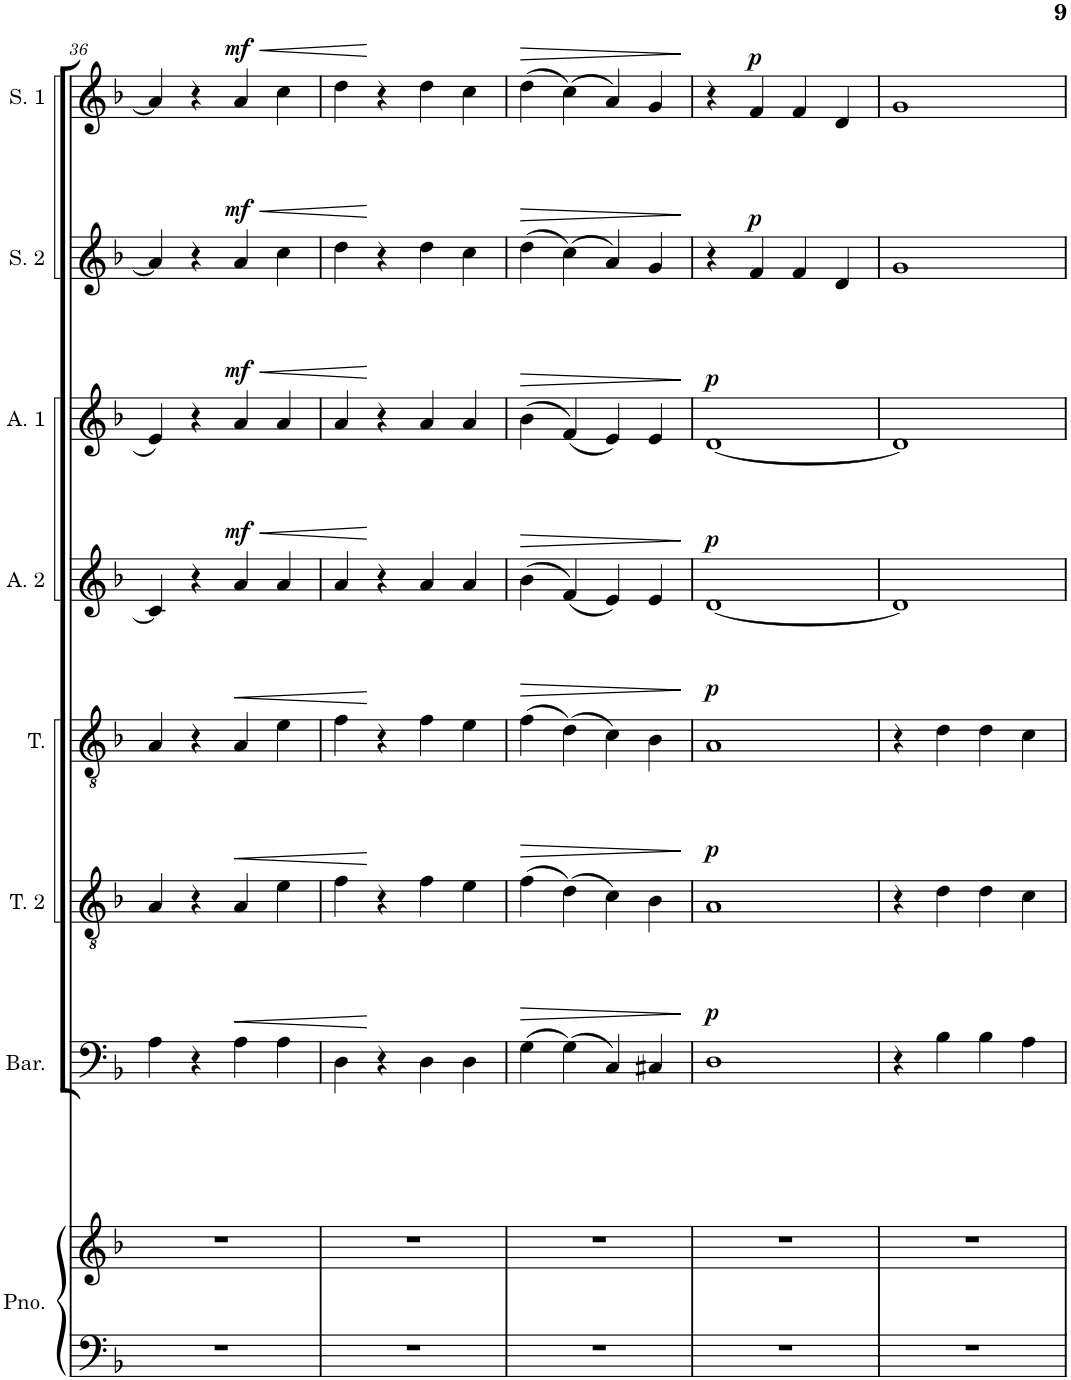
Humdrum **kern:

**kern	**kern	**kern	**dynam	**kern	**dynam	**kern	**dynam	**kern	**dynam	**kern	**dynam	**kern	**dynam	**kern	**dynam
*part8	*part8	*part7	*part7	*part6	*part6	*part5	*part5	*part4	*part4	*part3	*part3	*part2	*part2	*part1	*part1
*staff9	*staff8	*staff7	*staff7	*staff6	*staff6	*staff5	*staff5	*staff4	*staff4	*staff3	*staff3	*staff2	*staff2	*staff1	*staff1
*I"Piano	*	*I"Baritone	*	*I"Tenor 2	*	*I"Tenor	*	*I"Alto 2	*	*I"Alto 1	*	*I"Soprano 2	*	*I"Soprano 1	*
*I'Pno.	*	*I'Bar.	*	*I'T. 2	*	*I'T.	*	*I'A. 2	*	*I'A. 1	*	*I'S. 2	*	*I'S. 1	*
!!LO:PB:g=z
*clefF4	*clefG2	*clefF4	*	*clefGv2	*	*clefGv2	*	*clefG2	*	*clefG2	*	*clefG2	*	*clefG2	*
*k[b-]	*k[b-]	*k[b-]	*	*k[b-]	*	*k[b-]	*	*k[b-]	*	*k[b-]	*	*k[b-]	*	*k[b-]	*
*M4/4	*M4/4	*M4/4	*	*M4/4	*	*M4/4	*	*M4/4	*	*M4/4	*	*M4/4	*	*M4/4	*
=36	=36	=36	=36	=36	=36	=36	=36	=36	=36	=36	=36	=36	=36	=36	=36
1r	1r	4A\	.	4A/	.	4A/	.	4c/]	.	4e/	.	4a/]	.	4a/]	.
.	.	4r	.	4r	.	4r	.	4r	.	4r	.	4r	.	4r	.
!	!	!	!LO:HP:b	!	!LO:HP:b	!	!LO:HP:b	!	!LO:HP:b	!	!LO:HP:b	!	!LO:HP:b	!	!LO:HP:b
!	!	!	!	!	!	!	!	!	!LO:DY:n=1:a	!	!LO:DY:n=1:a	!	!LO:DY:n=1:a	!	!LO:DY:n=1:a
.	.	4A\	<	4A/	<	4A/	<	4a/	< mf	4a/	< mf	4a/	< mf	4a/	< mf
.	.	4A\	.	4e\	.	4e\	.	4a/	.	4a/	.	4cc\	.	4cc\	.
=37	=37	=37	=37	=37	=37	=37	=37	=37	=37	=37	=37	=37	=37	=37	=37
1r	1r	4D\	.	4f\	.	4f\	.	4a/	.	4a/	.	4dd\	.	4dd\	.
.	.	4r	[	4r	[	4r	[	4r	[	4r	[	4r	[	4r	[
.	.	4D\	.	4f\	.	4f\	.	4a/	.	4a/	.	4dd\	.	4dd\	.
.	.	4D\	.	4e\	.	4e\	.	4a/	.	4a/	.	4cc\	.	4cc\	.
=38	=38	=38	=38	=38	=38	=38	=38	=38	=38	=38	=38	=38	=38	=38	=38
!	!	!	!LO:HP:b	!	!LO:HP:b	!	!LO:HP:b	!	!LO:HP:b	!	!LO:HP:b	!	!LO:HP:b	!	!LO:HP:b
1r	1r	(4G\	>	(4f\	>	(4f\	>	(4b-\	>	(4b-\	>	(4dd\	>	(4dd\	>
.	.	(4G\)	.	(4d\)	.	(4d\)	.	(4f/)	.	(4f/)	.	(4cc\)	.	(4cc\)	.
.	.	4C/)	.	4c\)	.	4c\)	.	4e/)	.	4e/)	.	4a/)	.	4a/)	.
.	.	4C#X/	.	4B-\	.	4B-\	.	4e/	.	4e/	.	4g/	.	4g/	.
.	.	.	]	.	]	.	]	.	]	.	]	.	]	.	]
=39	=39	=39	=39	=39	=39	=39	=39	=39	=39	=39	=39	=39	=39	=39	=39
!	!	!	!LO:DY:a	!	!LO:DY:a	!	!LO:DY:a	!	!LO:DY:a	!	!LO:DY:a	!	!	!	!
1r	1r	1D	p	1A	p	1A	p	[1d	p	[1d	p	4r	.	4r	.
!	!	!	!	!	!	!	!	!	!	!	!	!	!LO:DY:a	!	!LO:DY:a
.	.	.	.	.	.	.	.	.	.	.	.	4f/	p	4f/	p
.	.	.	.	.	.	.	.	.	.	.	.	4f/	.	4f/	.
.	.	.	.	.	.	.	.	.	.	.	.	4d/	.	4d/	.
=40	=40	=40	=40	=40	=40	=40	=40	=40	=40	=40	=40	=40	=40	=40	=40
1r	1r	4r	.	4r	.	4r	.	1d]	.	1d]	.	1g	.	1g	.
.	.	4B-\	.	4d\	.	4d\	.	.	.	.	.	.	.	.	.
.	.	4B-\	.	4d\	.	4d\	.	.	.	.	.	.	.	.	.
.	.	4A\	.	4c\	.	4c\	.	.	.	.	.	.	.	.	.
=	=	=	=	=	=	=	=	=	=	=	=	=	=	=	=
*-	*-	*-	*-	*-	*-	*-	*-	*-	*-	*-	*-	*-	*-	*-	*-
